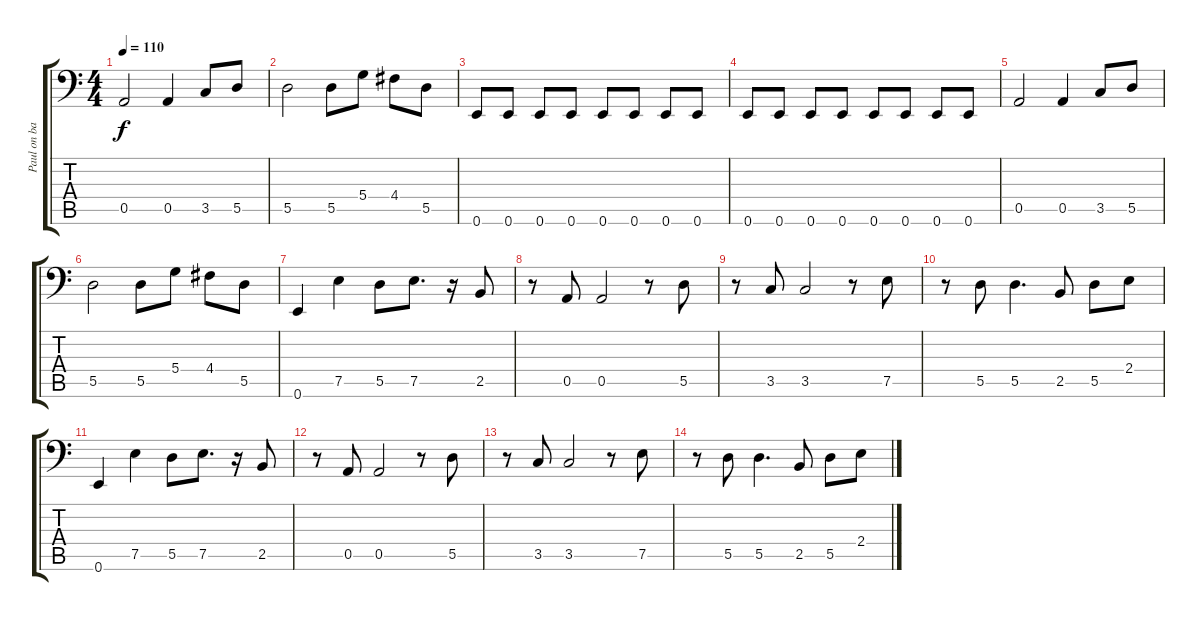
\track ("Paul on bass" "Paul on ba") {instrument electricbasspick}
\staff {score tabs}
\tuning (E3 B3 G2 D2 A1 E1) {hide}
\ts (4 4)
\tempo 110
\clef f4
\ks c
0.5.2{dy f} 0.5.4 3.5.8 5.5.8 |
5.5.2 5.5.8 5.4.8 4.4.8 5.5.8 |
0.6.8 0.6.8 0.6.8 0.6.8 0.6.8 0.6.8 0.6.8 0.6.8 |
0.6.8 0.6.8 0.6.8 0.6.8 0.6.8 0.6.8 0.6.8 0.6.8 |
0.5.2 0.5.4 3.5.8 5.5.8 |
5.5.2 5.5.8 5.4.8 4.4.8 5.5.8 |
0.6.4 7.5.4 5.5.8 7.5.8{d} r.16 2.5.8 |
r.8 0.5.8 0.5.2 r.8 5.5.8 |
r.8 3.5.8 3.5.2 r.8 7.5.8 |
r.8 5.5.8 5.5.4{d} 2.5.8 5.5.8 2.4.8 |
0.6.4 7.5.4 5.5.8 7.5.8{d} r.16 2.5.8 |
r.8 0.5.8 0.5.2 r.8 5.5.8 |
r.8 3.5.8 3.5.2 r.8 7.5.8 |
r.8 5.5.8 5.5.4{d} 2.5.8 5.5.8 2.4.8
